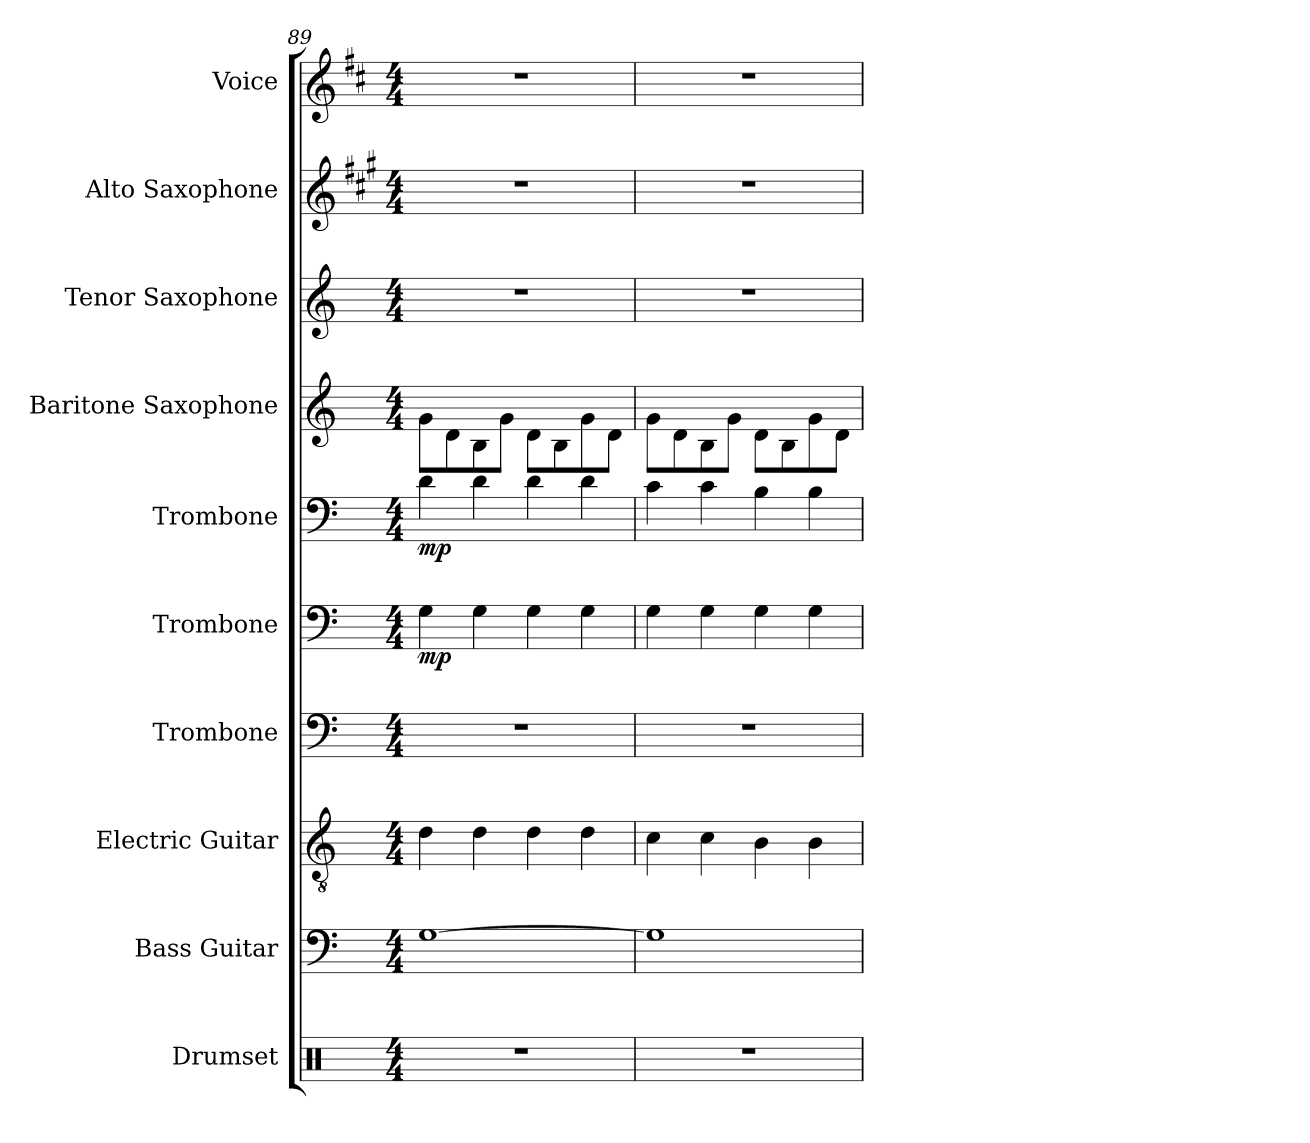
**kern	**kern	**kern	**kern	**kern	**dynam	**kern	**dynam	**kern	**kern	**kern	**kern
*part10	*part9	*part8	*part7	*part6	*part6	*part5	*part5	*part4	*part3	*part2	*part1
*staff10	*staff9	*staff8	*staff7	*staff6	*staff6	*staff5	*staff5	*staff4	*staff3	*staff2	*staff1
*I"Drumset	*I"Bass Guitar	*I"Electric Guitar	*I"Trombone	*I"Trombone	*	*I"Trombone	*	*I"Baritone Saxophone	*I"Tenor Saxophone	*I"Alto Saxophone	*I"Voice
*I'Drs.	*I'B. Guit.	*I'El. Guit.	*I'Tbn.	*I'Tbn.	*	*I'Tbn.	*	*I'Bar. Sax.	*I'T. Sax.	*I'A. Sax.	*I'Vo.
*clefX	*clefF4	*clefGv2	*clefF4	*clefF4	*	*clefF4	*	*clefG2	*clefG2	*clefG2	*clefG2
*	*ITrd7c12	*	*	*	*	*	*	*ITrd12c21	*ITrd8c14	*ITrd5c9	*ITrd1c2
*k[]	*k[]	*k[]	*k[]	*k[]	*	*k[]	*	*k[]	*k[]	*k[]	*k[]
*M4/4	*M4/4	*M4/4	*M4/4	*M4/4	*	*M4/4	*	*M4/4	*M4/4	*M4/4	*M4/4
=89	=89	=89	=89	=89	=89	=89	=89	=89	=89	=89	=89
!	!	!	!	!	!LO:DY:b	!	!LO:DY:b	!	!	!	!
1r	[1GG	4d\	1r	4G\	mp	4d\	mp	8G\L	1r	1r	1r
.	.	.	.	.	.	.	.	8D\	.	.	.
.	.	4d\	.	4G\	.	4d\	.	8BB\	.	.	.
.	.	.	.	.	.	.	.	8G\J	.	.	.
.	.	4d\	.	4G\	.	4d\	.	8D\L	.	.	.
.	.	.	.	.	.	.	.	8BB\	.	.	.
.	.	4d\	.	4G\	.	4d\	.	8G\	.	.	.
.	.	.	.	.	.	.	.	8D\J	.	.	.
=90	=90	=90	=90	=90	=90	=90	=90	=90	=90	=90	=90
1r	1GG]	4c\	1r	4G\	.	4c\	.	8G\L	1r	1r	1r
.	.	.	.	.	.	.	.	8D\	.	.	.
.	.	4c\	.	4G\	.	4c\	.	8BB\	.	.	.
.	.	.	.	.	.	.	.	8G\J	.	.	.
.	.	4B\	.	4G\	.	4B\	.	8D\L	.	.	.
.	.	.	.	.	.	.	.	8BB\	.	.	.
.	.	4B\	.	4G\	.	4B\	.	8G\	.	.	.
.	.	.	.	.	.	.	.	8D\J	.	.	.
=	=	=	=	=	=	=	=	=	=	=	=
*-	*-	*-	*-	*-	*-	*-	*-	*-	*-	*-	*-
